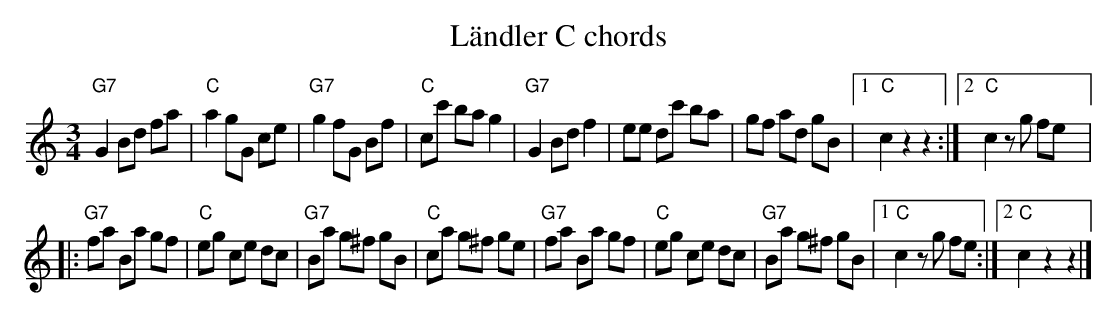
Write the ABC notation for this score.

X:1
T:Ländler C chords
M:3/4
L:1/8
K:C %%MIDI gchordon
"G7"G2 Bd fa | "C"a2 gG ce | "G7"g2 fG Bf | "C"cc' ba g2 | "G7"G2 Bd f2 | ee dc' ba | gf ad gB |1 "C"c2 z2z2 :|2 "C"c2 zg fe |:
"G7"fa Ba gf | "C"eg ce dc | "G7"Ba g^f gB | "C"ca g^f ge | "G7"fa Ba gf | "C"eg ce dc | "G7"Ba g^f gB |1 "C"c2 zg fe :|2 "C"c2 z2z2 |]
